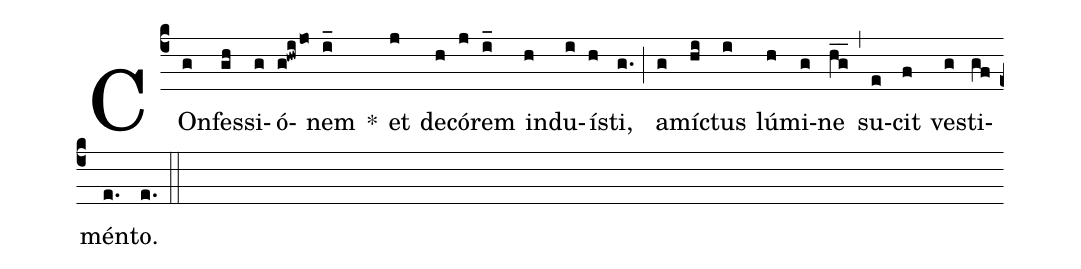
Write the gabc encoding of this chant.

%%
(c4)
COn(g)fes(gh)si(g)ó(g!hwi/jo)nem(i_) *()
et(j) de(h)có(j)rem(i_) ind(h)u(i)ís(h)ti,(g.) (;)
a(g)míc(hi)tus(i) lú(h)mi(g)ne(hg__) (,)
su(e)cit(f) ves(g)ti(gf)mén(e.)to.(e.) (::)
